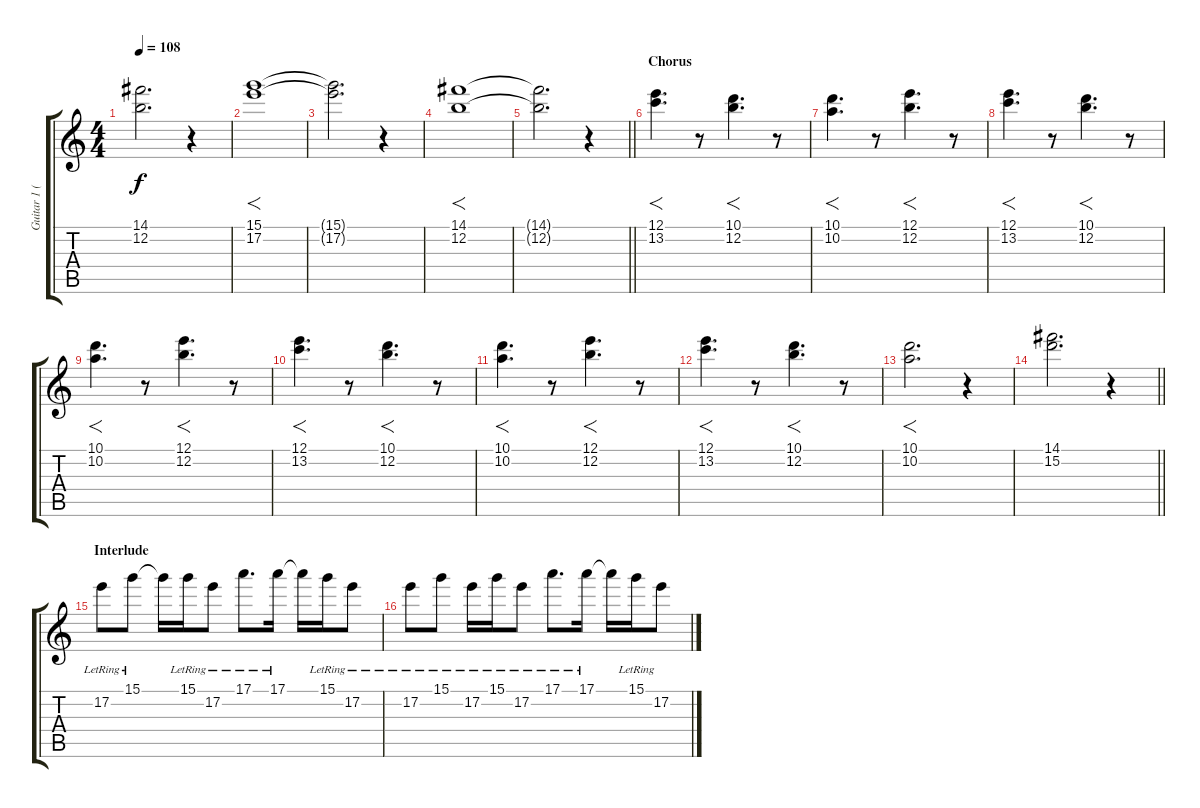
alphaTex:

\track ("Guitar 1 (Clean)" "Guitar 1 (") {instrument electricguitarjazz}
\staff {score tabs}
\tuning (E4 B3 G3 D3 A2 E2) {hide}
\ts (4 4)
\tempo 108
\clef g2
\ks c
(14.1{t} 12.2{t}).2{d dy f} r.4 |
(15.1 17.2).1{f} |
(15.1{t} 17.2{t}).2{d} r.4 |
(14.1 12.2).1{f} |
\barLineRight lightlight
(14.1{t} 12.2{t}).2{d} r.4 |
\section ("" "Chorus")
(12.1 13.2).4{f d} r.8 (10.1 12.2).4{f d} r.8 |
(10.1 10.2).4{f d} r.8 (12.1 12.2).4{f d} r.8 |
(12.1 13.2).4{f d} r.8 (10.1 12.2).4{f d} r.8 |
(10.1 10.2).4{f d} r.8 (12.1 12.2).4{f d} r.8 |
(12.1 13.2).4{f d} r.8 (10.1 12.2).4{f d} r.8 |
(10.1 10.2).4{f d} r.8 (12.1 12.2).4{f d} r.8 |
(12.1 13.2).4{f d} r.8 (10.1 12.2).4{f d} r.8 |
(10.1 10.2).2{f d} r.4 |
\barLineRight lightlight
(14.1 15.2).2{d} r.4 |
\section ("" "Interlude")
17.2{lr}.8 15.1{lr}.8 15.1{t}.16 15.1{lr}.16 17.2{lr}.8 17.1{lr}.8{d} 17.1{lr}.16 17.1{t}.16 15.1{lr}.16 17.2{lr}.8 |
17.2{lr}.8 15.1{lr}.8 17.2{lr}.16 15.1{lr}.16 17.2{lr}.8 17.1{lr}.8{d} 17.1{lr}.16 17.1{t}.16 15.1{lr}.16 17.2{lr}.8
